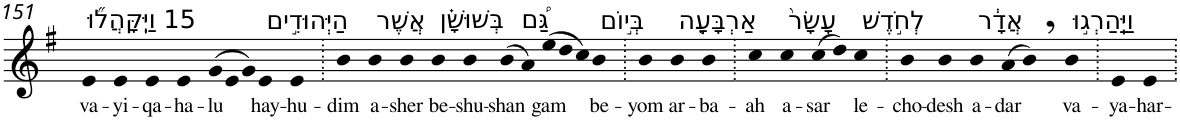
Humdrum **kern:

**kern	**text
*part1	*part1
*staff1	*staff1
*I"Piano	*
*I'Pno	*
!!LO:PB:g=z
*clefG2	*
*k[f#]	*
*G:	*
=151	=151
!LO:TX:a:t=15 וַיִּֽקָּהֲל֞וּ	!
!	!LO:LY:b
4e	va-
!	!LO:LY:b
4e	-yi-
!	!LO:LY:b
4e	-qa-
!	!LO:LY:b
4e	-ha-
*Xtuplet	*
!	!LO:LY:b
(>12g	-lu
12e	.
12g)	.
!LO:TX:a:t=הַיְּהוּדִ֣ים	!
!	!LO:LY:b
4e	hay-
!	!LO:LY:b
4e	-hu-
=152.	=152.
!	!LO:LY:b
4b	-dim
!LO:TX:a:t=אֲשֶׁר	!
!	!LO:LY:b
4b	a-
!	!LO:LY:b
4b	-sher
!LO:TX:a:t=בְּשׁוּשָׁ֗ן	!
!	!LO:LY:b
4b	be-
!	!LO:LY:b
4b	-shu-
!	!LO:LY:b
(>8b	-shan
8a)	.
!LO:TX:a:t=גַּ֠ם	!
!	!LO:LY:b
(>12ee	gam
12dd	.
12cc)	.
!LO:TX:a:t=בְּי֣וֹם	!
!	!LO:LY:b
4b	be-
=153.	=153.
!	!LO:LY:b
4b	-yom
!LO:TX:a:t=אַרְבָּעָ֤ה	!
!	!LO:LY:b
4b	ar-
!	!LO:LY:b
4b	-ba-
=154.	=154.
!	!LO:LY:b
4cc	-ah
!LO:TX:a:t=עָשָׂר֙	!
!	!LO:LY:b
4cc	a-
!	!LO:LY:b
(>8cc	-sar
8dd)	.
!LO:TX:a:t=לְחֹ֣דֶשׁ	!
!	!LO:LY:b
4cc	le-
=155.	=155.
!	!LO:LY:b
4b	-cho-
!	!LO:LY:b
4b	-desh
!LO:TX:a:t=אֲדָ֔ר	!
!	!LO:LY:b
4b	a-
!	!LO:LY:b
(>8a	-dar
8b,)	.
!LO:TX:a:t=וַיַּֽהַרְג֣וּ	!
!	!LO:LY:b
4b	va-
=156.	=156.
!	!LO:LY:b
4e	-ya-
!	!LO:LY:b
4e	-har-
=.	=.
*-	*-
